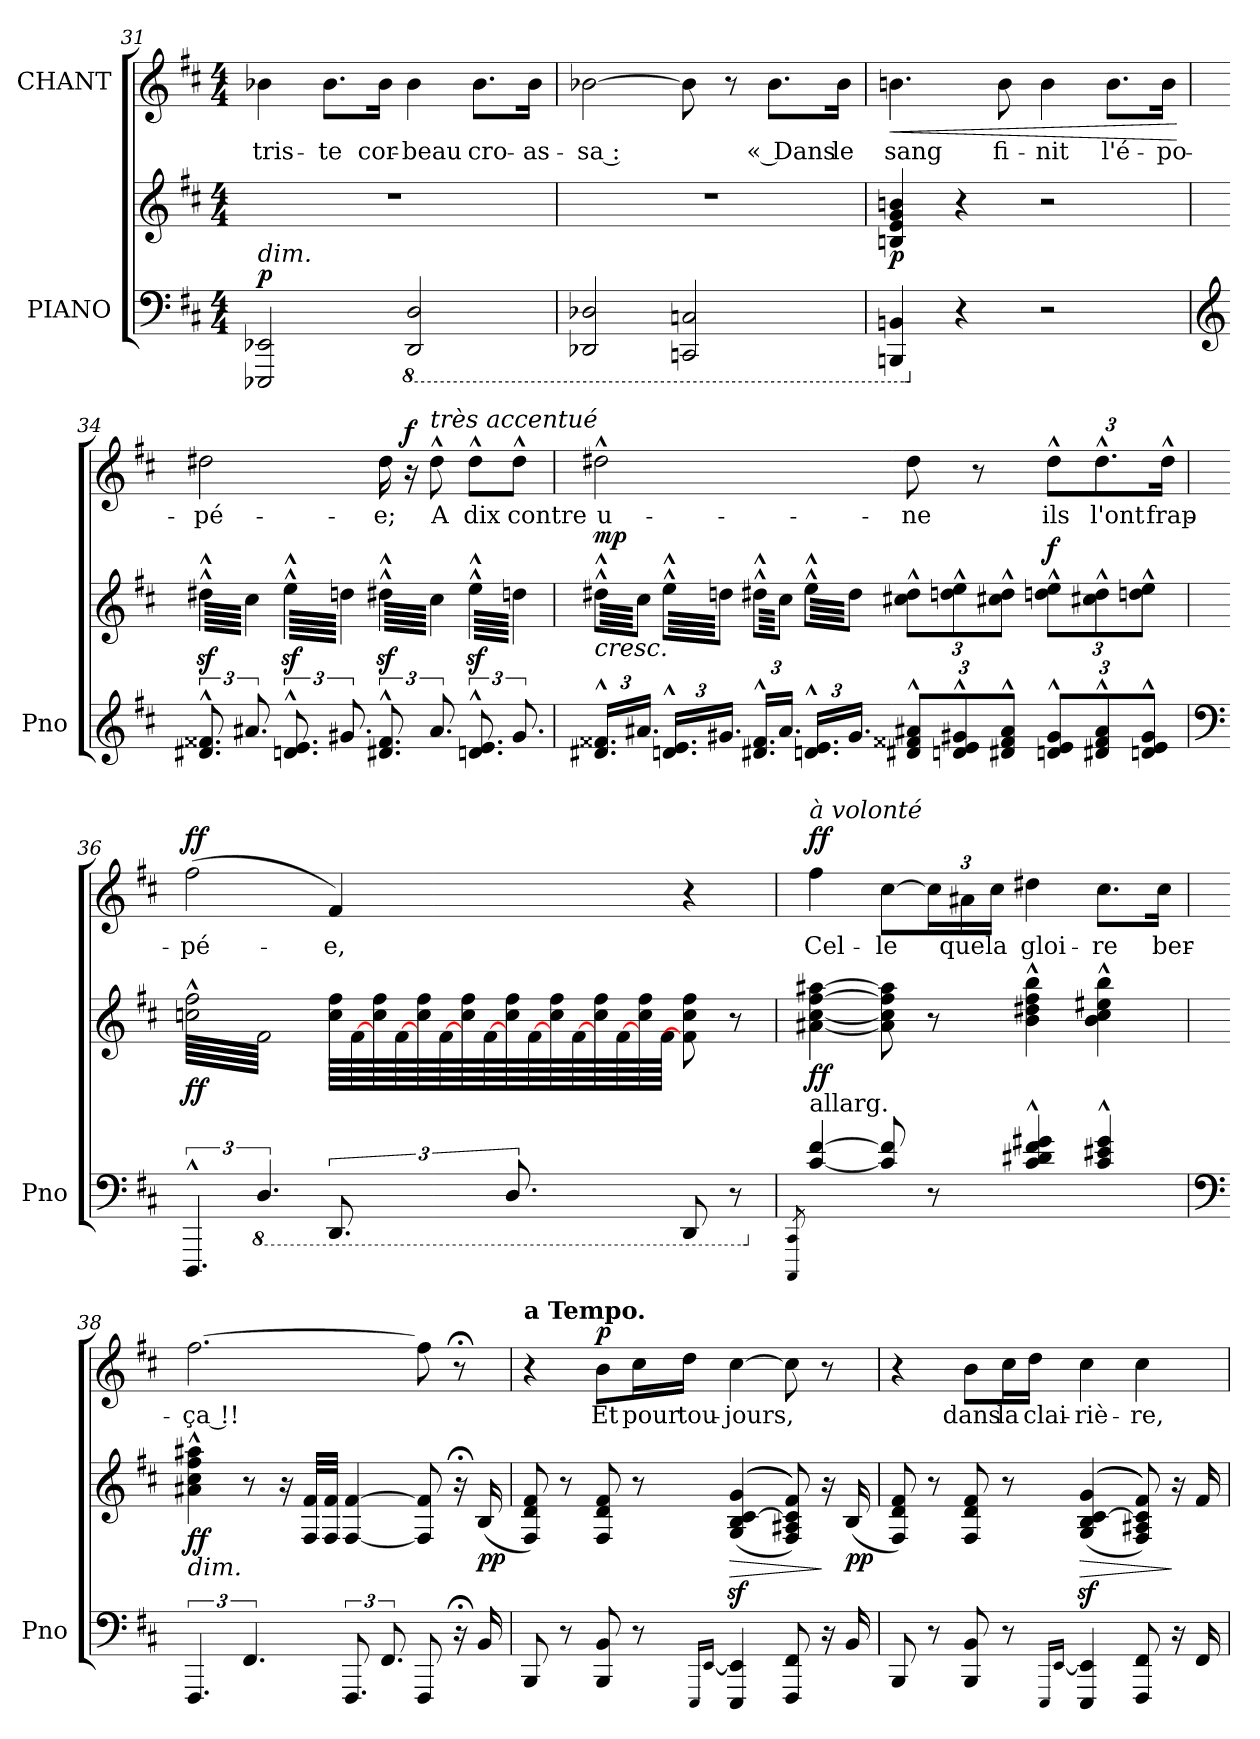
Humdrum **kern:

**kern	**kern	**dynam	**kern	**text	**dynam
*part2	*part2	*part2	*part1	*part1	*part1
*staff3	*staff2	*staff2/3	*staff1	*staff1	*staff1
*I"PIANO	*	*	*I"CHANT	*	*
*I'Pno	*	*	*	*	*
*clefF4	*clefG2	*	*clefG2	*	*
*k[f#c#]	*k[f#c#]	*	*k[f#c#]	*	*
*M4/4	*M4/4	*	*M4/4	*	*
=31	=31	=31	=31	=31	=31
!LO:TX:a:i:t=dim.	!	!	!	!	!
!	!	!LO:DY:a=2	!	!	!
2EEE-X/ 2EE-X/	1r	p	4b-X\	tris-	.
.	.	.	8.b-\L	-te	.
.	.	.	16b-\Jk	cor-	.
*8ba	*	*	*	*	*
2DDD/ 2DD/	.	.	4b-\	-beau	.
.	.	.	8.b-\L	cro-	.
.	.	.	16b-\Jk	-as-	.
=32	=32	=32	=32	=32	=32
2DDD-X/ 2DD-X/	1r	.	[2b-X\	-sa :	.
2CCCn/ 2CCn/	.	.	8b-\]	.	.
.	.	.	8r	.	.
.	.	.	8.b-\L	« Dans	.
.	.	.	16b-\Jk	le	.
=33	=33	=33	=33	=33	=33
!	!	!LO:DY:b	!	!	!LO:HP:b
4BBBBn/ 4BBBn/	4Bn/ 4e/ 4g/ 4bn/	p	4.bn\	sang	<
*X8ba	*	*	*	*	*
4r	4r	.	.	.	.
.	.	.	8b\	fi-	.
2r	2r	.	4b\	-nit	.
.	.	.	8.b\L	l'é-	.
.	.	.	16b\Jk	-po-	.
.	.	.	.	.	[
=34	=34	=34	=34	=34	=34
*clefG2	*	*	*	*	*
*	*tremolo	*	*	*	*
12.d#X/^^ 12.f##X/^^	64dd#Xz<^^\LLLL	.	2dd#X\	-pé-	.
.	64cc#\	.	.	.	.
.	64dd#Xz<^^\	.	.	.	.
.	64cc#\	.	.	.	.
.	64dd#Xz<^^\	.	.	.	.
.	64cc#\	.	.	.	.
.	64dd#Xz<^^\	.	.	.	.
.	64cc#\	.	.	.	.
12.a#X/	64dd#Xz<^^\	.	.	.	.
.	64cc#\	.	.	.	.
.	64dd#Xz<^^\	.	.	.	.
.	64cc#\	.	.	.	.
.	64dd#Xz<^^\	.	.	.	.
.	64cc#\	.	.	.	.
.	64dd#Xz<^^\	.	.	.	.
.	64cc#\JJJJ	.	.	.	.
12.dn/^^ 12.e/^^	64eez<^^\LLLL	.	.	.	.
.	64ddn\	.	.	.	.
.	64eez<^^\	.	.	.	.
.	64ddn\	.	.	.	.
.	64eez<^^\	.	.	.	.
.	64ddn\	.	.	.	.
.	64eez<^^\	.	.	.	.
.	64ddn\	.	.	.	.
12.g#X/	64eez<^^\	.	.	.	.
.	64ddn\	.	.	.	.
.	64eez<^^\	.	.	.	.
.	64ddn\	.	.	.	.
.	64eez<^^\	.	.	.	.
.	64ddn\	.	.	.	.
.	64eez<^^\	.	.	.	.
.	64ddn\JJJJ	.	.	.	.
12.d#X/^^ 12.f##/^^	64dd#Xz<^^\LLLL	.	16dd#\	-e;	.
.	64cc#\	.	.	.	.
.	64dd#Xz<^^\	.	.	.	.
.	64cc#\	.	.	.	.
!	!	!	!	!	!LO:DY:a
.	64dd#Xz<^^\	.	16r	.	f
.	64cc#\	.	.	.	.
.	64dd#Xz<^^\	.	.	.	.
.	64cc#\	.	.	.	.
!	!	!	!LO:TX:i:t=très accentué	!	!
12.a#/	64dd#Xz<^^\	.	8dd#^^\	A	.
.	64cc#\	.	.	.	.
.	64dd#Xz<^^\	.	.	.	.
.	64cc#\	.	.	.	.
.	64dd#Xz<^^\	.	.	.	.
.	64cc#\	.	.	.	.
.	64dd#Xz<^^\	.	.	.	.
.	64cc#\JJJJ	.	.	.	.
12.dn/^^ 12.e/^^	64eez<^^\LLLL	.	8dd#^^\L	dix	.
.	64ddn\	.	.	.	.
.	64eez<^^\	.	.	.	.
.	64ddn\	.	.	.	.
.	64eez<^^\	.	.	.	.
.	64ddn\	.	.	.	.
.	64eez<^^\	.	.	.	.
.	64ddn\	.	.	.	.
12.g#/	64eez<^^\	.	8dd#^^\J	contre	.
.	64ddn\	.	.	.	.
.	64eez<^^\	.	.	.	.
.	64ddn\	.	.	.	.
.	64eez<^^\	.	.	.	.
.	64ddn\	.	.	.	.
.	64eez<^^\	.	.	.	.
.	64ddn\JJJJ	.	.	.	.
=35	=35	=35	=35	=35	=35
!	!LO:TX:b:i:t=cresc.	!	!	!	!
!	!	!LO:DY:a	!	!	!
24.d#X/^^ 24.f##X/^^L	64dd#X^^\LLLL	mp	2dd#X^^\	u-	.
.	64cc#\	.	.	.	.
.	64dd#X^^\	.	.	.	.
.	64cc#\	.	.	.	.
24.a#X/J	64dd#X^^\	.	.	.	.
.	64cc#\	.	.	.	.
.	64dd#X^^\	.	.	.	.
.	64cc#\JJJJ	.	.	.	.
24.dn/^^ 24.e/^^L	64ee^^\LLLL	.	.	.	.
.	64ddn\	.	.	.	.
.	64ee^^\	.	.	.	.
.	64ddn\	.	.	.	.
24.g#X/J	64ee^^\	.	.	.	.
.	64ddn\	.	.	.	.
.	64ee^^\	.	.	.	.
.	64ddn\JJJJ	.	.	.	.
24.d#X/^^ 24.f##/^^L	64dd#X^^\LLLL	.	.	.	.
.	64cc#\	.	.	.	.
.	64dd#X^^\	.	.	.	.
.	64cc#\	.	.	.	.
24.a#/J	64dd#X^^\	.	.	.	.
.	64cc#\	.	.	.	.
.	64dd#X^^\	.	.	.	.
.	64cc#\JJJJ	.	.	.	.
24.dn/^^ 24.e/^^L	64ee^^\LLLL	.	.	.	.
.	64dd#\	.	.	.	.
.	64ee^^\	.	.	.	.
.	64dd#\	.	.	.	.
24.g#/J	64ee^^\	.	.	.	.
.	64dd#\	.	.	.	.
.	64ee^^\	.	.	.	.
.	64dd#\JJJJ	.	.	.	.
*	*Xtremolo	*	*	*	*
12d#X/^^ 12f##X/^^ 12a#X/^^L	12cc#X\^^ 12dd#\^^L	.	8dd#\	-ne	.
.	.	.	.	.	.
.	.	.	.	.	.
.	.	.	.	.	.
12dn/^^ 12e/^^ 12g#X/^^	12ddn\^^ 12ee\^^	.	.	.	.
.	.	.	8r	.	.
12d#X/^^ 12f##/^^ 12a#/^^J	12cc#X\^^ 12dd\^^J	.	.	.	.
!	!	!LO:DY:a	!	!	!LO:DY:a
!	!	!	!	!	!LO:DY:n=1:a
12dn/^^ 12e/^^ 12g#/^^L	12ddn\^^ 12ee\^^L	f	12dd#^^\L	ils	other-dynamics f
12d#X/^^ 12f##/^^ 12a#/^^	12cc#X\^^ 12dd\^^	.	12.dd#^^\	l'ont	.
12dn/^^ 12e/^^ 12g#/^^J	12ddn\^^ 12ee\^^J	.	.	.	.
.	.	.	24dd#^^\Jk	frap-	.
=36	=36	=36	=36	=36	=36
*clefF4	*	*	*	*	*
!	!	!LO:DY:b	!	!	!LO:DY:a
*	*tremolo	*	*	*	*
6.DDD^^/	64ccn\^^ 64ff#\^^LLLL	ff	(2ff#\	-pé-	ff
.	64f#\	.	.	.	.
.	64ccn\^^ 64ff#\^^	.	.	.	.
.	64f#\	.	.	.	.
.	64ccn\^^ 64ff#\^^	.	.	.	.
.	64f#\	.	.	.	.
.	64ccn\^^ 64ff#\^^	.	.	.	.
.	64f#\	.	.	.	.
.	64ccn\^^ 64ff#\^^	.	.	.	.
.	64f#\	.	.	.	.
.	64ccn\^^ 64ff#\^^	.	.	.	.
.	64f#\	.	.	.	.
.	64ccn\^^ 64ff#\^^	.	.	.	.
.	64f#\	.	.	.	.
.	64ccn\^^ 64ff#\^^	.	.	.	.
.	64f#\	.	.	.	.
*8ba	*	*	*	*	*
6.DD/	64ccn\^^ 64ff#\^^	.	.	.	.
.	64f#\	.	.	.	.
.	64ccn\^^ 64ff#\^^	.	.	.	.
.	64f#\	.	.	.	.
.	64ccn\^^ 64ff#\^^	.	.	.	.
.	64f#\	.	.	.	.
.	64ccn\^^ 64ff#\^^	.	.	.	.
.	64f#\	.	.	.	.
.	64ccn\^^ 64ff#\^^	.	.	.	.
.	64f#\	.	.	.	.
.	64ccn\^^ 64ff#\^^	.	.	.	.
.	64f#\	.	.	.	.
.	64ccn\^^ 64ff#\^^	.	.	.	.
.	64f#\	.	.	.	.
.	64ccn\^^ 64ff#\^^	.	.	.	.
.	64f#\JJJJ	.	.	.	.
12.DDD/	64cc\ 64ff#\LLLL	.	4f#/)	-e,	.
.	[<64f#\	.	.	.	.
.	64cc\ 64ff#\	.	.	.	.
.	[<64f#\	.	.	.	.
.	64cc\ 64ff#\	.	.	.	.
.	[<64f#\	.	.	.	.
.	64cc\ 64ff#\	.	.	.	.
.	[<64f#\	.	.	.	.
12.DD/	64cc\ 64ff#\	.	.	.	.
.	[<64f#\	.	.	.	.
.	64cc\ 64ff#\	.	.	.	.
.	[<64f#\	.	.	.	.
.	64cc\ 64ff#\	.	.	.	.
.	[<64f#\	.	.	.	.
.	64cc\ 64ff#\	.	.	.	.
.	64f#\JJJJ	.	.	.	.
*	*Xtremolo	*	*	*	*
8DDD/	8f#\] 8cc\ 8ff#\	.	4r	.	.
.	.	.	.	.	.
.	.	.	.	.	.
.	.	.	.	.	.
.	.	.	.	.	.
.	.	.	.	.	.
.	.	.	.	.	.
.	.	.	.	.	.
8r	8r	.	.	.	.
=37	=37	=37	=37	=37	=37
*X8ba	*	*	*	*	*
8qCCC#/ 8qCC#/	.	.	.	.	.
!	!	!	!LO:TX:i:t=à volonté	!	!
!	!LO:TX:b:t=allarg.	!	!	!	!
!	!	!LO:DY:b	!	!	!LO:DY:a
[4c#/ [4f#/	[4a#X\ [<4cc#\ [4ff#\ [4aa#X\	ff	4ff#\	Cel-	ff
8c#/] 8f#/]	8a#\] 8cc#\] 8ff#\] 8aa#\]	.	[8cc#\L	-le	.
8r	8r	.	24cc#\L]	.	.
.	.	.	24a#X\	que	.
.	.	.	24cc#\JJ	la	.
4c#/^^ 4d#X/^^ 4f#/^^ 4g#X/^^	4b\^^ 4dd#X\^^ 4ff#\^^ 4bb\^^	.	4dd#X\	gloi-	.
4c#/^^ 4e#X/^^ 4g#/^^	4b\^^ 4cc#\^^ 4ee#X\^^ 4bb\^^	.	8.cc#\L	-re	.
.	.	.	16cc#\Jk	ber-	.
=38	=38	=38	=38	=38	=38
*clefF4	*	*	*	*	*
!	!LO:TX:b:i:t=dim.	!	!	!	!
!	!	!LO:DY:b	!	!	!
6.FFF#/	4a#X\^^ 4cc#\^^ 4ff#\^^ 4aa#X\^^	ff	[2.ff#\	-ça !!	.
6.FF#/	8r	.	.	.	.
.	16r	.	.	.	.
.	32F#/ 32f#/LLL	.	.	.	.
.	32F#/ 32f#/JJJ	.	.	.	.
12.FFF#/	[4F#/ [4f#/	.	.	.	.
12.FF#/	.	.	.	.	.
8FFF#/	8F#/] 8f#/]	.	8ff#\]	.	.
16r;<	16r;<	.	8r;<	.	.
!	!	!LO:DY:b	!	!	!
16BB/	(>16B/	pp	.	.	.
=39	=39	=39	=39	=39	=39
!	!	!	!LO:TX:a:B:t=a Tempo.	!	!
8BBB/	8F#/ 8d/ 8f#/)	.	4r	.	.
8r	8r	.	.	.	.
!	!	!	!	!	!LO:DY:a
8BBB/ 8BB/	8F#/ 8d/ 8f#/	.	8b\L	Et	p
8r	8r	.	16cc#\L	pour	.
.	.	.	16dd\JJ	tou-	.
16qEEE/LL	.	.	.	.	.
[>16qEE/JJ	.	.	.	.	.
!	!	!LO:HP:b	!	!	!
4EEE/ 4EE/]	((<(<4G/z< 4B/z< [4c#/z< 4g/z<	>	[4cc#\	-jours,	.
8FFF#/ 8FF#/	8F#/ 8A#X/ 8c#/] 8f#/)))	.	8cc#\]	.	.
16r	16r	]	8r	.	.
!	!	!LO:DY:b	!	!	!
16BB/	(>16B/	pp	.	.	.
=40	=40	=40	=40	=40	=40
8BBB/	8F#/ 8d/ 8f#/)	.	4r	.	.
8r	8r	.	.	.	.
8BBB/ 8BB/	8F#/ 8d/ 8f#/	.	8b\L	dans	.
8r	8r	.	16cc#\L	la	.
.	.	.	16dd\JJ	clai-	.
16qEEE/LL	.	.	.	.	.
[>16qEE/JJ	.	.	.	.	.
!	!	!LO:HP:b	!	!	!
4EEE/ 4EE/]	(<(<(4G/z< 4B/z< [4c#/z< 4g/z<	>	4cc#\	-riè-	.
8FFF#/ 8FF#/	8F#/ 8A#X/ 8c#/] 8f#/)))	.	4cc#\	-re,	.
16r	16r	]	.	.	.
16FF#/	16f#/	.	.	.	.
=	=	=	=	=	=
*-	*-	*-	*-	*-	*-
